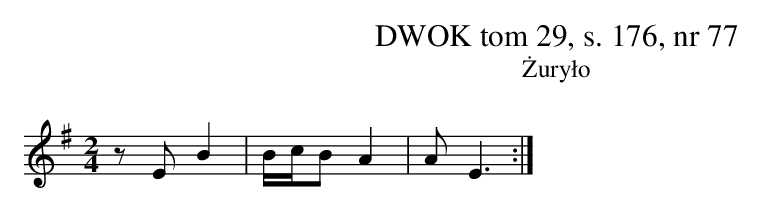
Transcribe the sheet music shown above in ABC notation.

X:1
T: DWOK tom 29, s. 176, nr 77
T: Żuryło
L:1/8
M:2/4
K:G
zEB2|B/c/B A2|AE3:|
